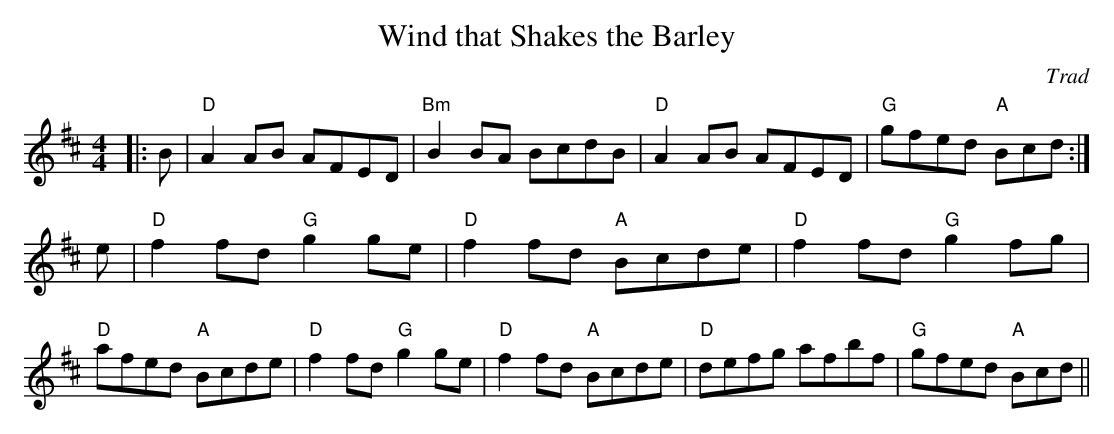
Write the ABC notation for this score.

X:1
T:Wind that Shakes the Barley
C:Trad
M:4/4
L:1/8
E:13
K:D
|:B|"D"A2 AB AFED|"Bm"B2 BA BcdB|"D"A2 AB AFED|"G"gfed "A"Bcd:|*
e|"D"f2 fd "G"g2 ge|"D"f2 fd "A"Bcde|"D"f2 fd "G"g2 fg|"D"afed "A"Bcde|\
"D"f2 fd "G"g2 ge|"D"f2 fd "A"Bcde|"D"defg afbf|"G"gfed "A"Bcd||**
